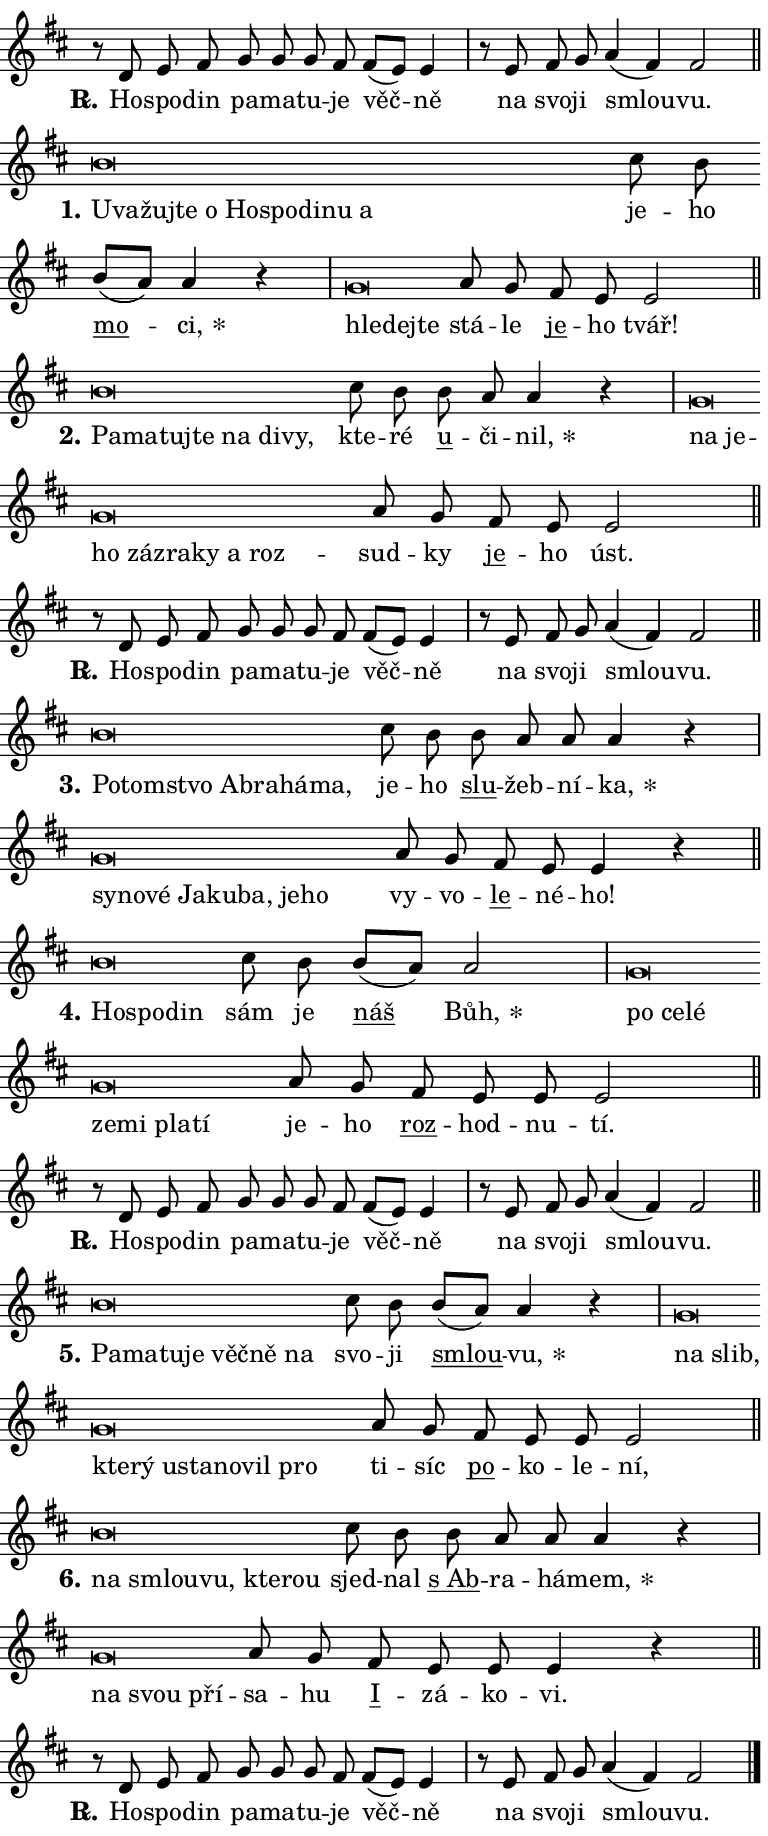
\version "2.24.0"
\header { tagline = "" }
\paper {
  indent = 0\cm
  top-margin = 0\cm
  right-margin = 0.13\cm % to fit lyric hyphens
  bottom-margin = 0\cm
  left-margin = 0\cm
  paper-width = 13\cm
  page-breaking = #ly:one-page-breaking
  system-system-spacing.basic-distance = #11
  score-system-spacing.basic-distance = #11
  ragged-last = ##f
}


%% Author: Thomas Morley
%% https://lists.gnu.org/archive/html/lilypond-user/2020-05/msg00002.html
#(define (line-position grob)
"Returns position of @var[grob} in current system:
   @code{'start}, if at first time-step
   @code{'end}, if at last time-step
   @code{'middle} otherwise
"
  (let* ((col (ly:item-get-column grob))
         (ln (ly:grob-object col 'left-neighbor))
         (rn (ly:grob-object col 'right-neighbor))
         (col-to-check-left (if (ly:grob? ln) ln col))
         (col-to-check-right (if (ly:grob? rn) rn col))
         (break-dir-left
           (and
             (ly:grob-property col-to-check-left 'non-musical #f)
             (ly:item-break-dir col-to-check-left)))
         (break-dir-right
           (and
             (ly:grob-property col-to-check-right 'non-musical #f)
             (ly:item-break-dir col-to-check-right))))
        (cond ((eqv? 1 break-dir-left) 'start)
              ((eqv? -1 break-dir-right) 'end)
              (else 'middle))))

#(define (tranparent-at-line-position vctor)
  (lambda (grob)
  "Relying on @code{line-position} select the relevant enry from @var{vctor}.
Used to determine transparency,"
    (case (line-position grob)
      ((end) (not (vector-ref vctor 0)))
      ((middle) (not (vector-ref vctor 1)))
      ((start) (not (vector-ref vctor 2))))))

noteHeadBreakVisibility =
#(define-music-function (break-visibility)(vector?)
"Makes @code{NoteHead}s transparent relying on @var{break-visibility}"
#{
  \override NoteHead.transparent =
    #(tranparent-at-line-position break-visibility)
#})

#(define delete-ledgers-for-transparent-note-heads
  (lambda (grob)
    "Reads whether a @code{NoteHead} is transparent.
If so this @code{NoteHead} is removed from @code{'note-heads} from
@var{grob}, which is supposed to be @code{LedgerLineSpanner}.
As a result ledgers are not printed for this @code{NoteHead}"
    (let* ((nhds-array (ly:grob-object grob 'note-heads))
           (nhds-list
             (if (ly:grob-array? nhds-array)
                 (ly:grob-array->list nhds-array)
                 '()))
           ;; Relies on the transparent-property being done before
           ;; Staff.LedgerLineSpanner.after-line-breaking is executed.
           ;; This is fragile ...
           (to-keep
             (remove
               (lambda (nhd)
                 (ly:grob-property nhd 'transparent #f))
               nhds-list)))
      ;; TODO find a better method to iterate over grob-arrays, similiar
      ;; to filter/remove etc for lists
      ;; For now rebuilt from scratch
      (set! (ly:grob-object grob 'note-heads)  '())
      (for-each
        (lambda (nhd)
          (ly:pointer-group-interface::add-grob grob 'note-heads nhd))
        to-keep))))

squashNotes = {
  \override NoteHead.X-extent = #'(-0.2 . 0.2)
  \override NoteHead.Y-extent = #'(-0.75 . 0)
  \override NoteHead.stencil =
    #(lambda (grob)
       (let ((pos (ly:grob-property grob 'staff-position)))
         (begin
           (if (< pos -7) (display "ERROR: Lower brevis then expected\n") (display ""))
           (if (<= pos -6) ly:text-interface::print ly:note-head::print))))
}
unSquashNotes = {
  \revert NoteHead.X-extent
  \revert NoteHead.Y-extent
  \revert NoteHead.stencil
}

hideNotes = \noteHeadBreakVisibility #begin-of-line-visible
unHideNotes = \noteHeadBreakVisibility #all-visible

% work-around for resetting accidentals
% https://lilypond.org/doc/v2.23/Documentation/notation/displaying-rhythms#unmetered-music
cadenzaMeasure = {
  \cadenzaOff
  \partial 1024 s1024
  \cadenzaOn
}

#(define-markup-command (accent layout props text) (markup?)
  "Underline accented syllable"
  (interpret-markup layout props
    #{\markup \override #'(offset . 4.3) \underline { #text }#}))

responsum = \markup \concat {
  "R" \hspace #-1.05 \path #0.1 #'((moveto 0 0.07) (lineto 0.9 0.8)) \hspace #0.05 "."
}

spaceSize = #0.6828661417322834 % exact space size for TeX Gyre Schola

\layout {
  \context {
    \Staff
    \remove "Time_signature_engraver"
    \override LedgerLineSpanner.after-line-breaking = #delete-ledgers-for-transparent-note-heads
  }
  \context {
    \Lyrics {
      \override LyricSpace.minimum-distance = \spaceSize
      \override LyricText.font-name = #"TeX Gyre Schola"
      \override LyricText.font-size = 1
      \override StanzaNumber.font-name = #"TeX Gyre Schola Bold"
      \override StanzaNumber.font-size = 1
    }
  }
  \context {
    \Score 
    \override NoteHead.text =
      #(lambda (grob) 
        (let ((pos (ly:grob-property grob 'staff-position)))
          #{\markup {
            \combine
              \halign #-0.55 \raise #(if (= pos -6) 0 0.5) \override #'(thickness . 2) \draw-line #'(3.2 . 0)
              \musicglyph "noteheads.sM1"
          }#}))
  }
}

% magnetic-lyrics.ily
%
%   written by
%     Jean Abou Samra <jean@abou-samra.fr>
%     Werner Lemberg <wl@gnu.org>
%
%   adapted by
%     Jiri Hon <jiri.hon@gmail.com>
%
% Version 2022-Apr-15

% https://www.mail-archive.com/lilypond-user@gnu.org/msg149350.html

#(define (Left_hyphen_pointer_engraver context)
   "Collect syllable-hyphen-syllable occurrences in lyrics and store
them in properties.  This engraver only looks to the left.  For
example, if the lyrics input is @code{foo -- bar}, it does the
following.

@itemize @bullet
@item
Set the @code{text} property of the @code{LyricHyphen} grob between
@q{foo} and @q{bar} to @code{foo}.

@item
Set the @code{left-hyphen} property of the @code{LyricText} grob with
text @q{foo} to the @code{LyricHyphen} grob between @q{foo} and
@q{bar}.
@end itemize

Use this auxiliary engraver in combination with the
@code{lyric-@/text::@/apply-@/magnetic-@/offset!} hook."
   (let ((hyphen #f)
         (text #f))
     (make-engraver
      (acknowledgers
       ((lyric-syllable-interface engraver grob source-engraver)
        (set! text grob)))
      (end-acknowledgers
       ((lyric-hyphen-interface engraver grob source-engraver)
        ;(when (not (grob::has-interface grob 'lyric-space-interface))
          (set! hyphen grob)));)
      ((stop-translation-timestep engraver)
       (when (and text hyphen)
         (ly:grob-set-object! text 'left-hyphen hyphen))
       (set! text #f)
       (set! hyphen #f)))))

#(define (lyric-text::apply-magnetic-offset! grob)
   "If the space between two syllables is less than the value in
property @code{LyricText@/.details@/.squash-threshold}, move the right
syllable to the left so that it gets concatenated with the left
syllable.

Use this function as a hook for
@code{LyricText@/.after-@/line-@/breaking} if the
@code{Left_@/hyphen_@/pointer_@/engraver} is active."
   (let ((hyphen (ly:grob-object grob 'left-hyphen #f)))
     (when hyphen
       (let ((left-text (ly:spanner-bound hyphen LEFT)))
         (when (grob::has-interface left-text 'lyric-syllable-interface)
           (let* ((common (ly:grob-common-refpoint grob left-text X))
                  (this-x-ext (ly:grob-extent grob common X))
                  (left-x-ext
                   (begin
                     ;; Trigger magnetism for left-text.
                     (ly:grob-property left-text 'after-line-breaking)
                     (ly:grob-extent left-text common X)))
                  ;; `delta` is the gap width between two syllables.
                  (delta (- (interval-start this-x-ext)
                            (interval-end left-x-ext)))
                  (details (ly:grob-property grob 'details))
                  (threshold (assoc-get 'squash-threshold details 0.2)))
             (when (< delta threshold)
               (let* (;; We have to manipulate the input text so that
                      ;; ligatures crossing syllable boundaries are not
                      ;; disabled.  For languages based on the Latin
                      ;; script this is essentially a beautification.
                      ;; However, for non-Western scripts it can be a
                      ;; necessity.
                      (lt (ly:grob-property left-text 'text))
                      (rt (ly:grob-property grob 'text))
                      (is-space (grob::has-interface hyphen 'lyric-space-interface))
                      (space (if is-space " " ""))
                      (extra-delta (if is-space spaceSize 0))
                      ;; Append new syllable.
                      (ltrt-space (if (and (string? lt) (string? rt))
                                (string-append lt space rt)
                                (make-concat-markup (list lt space rt))))
                      ;; Right-align `ltrt` to the right side.
                      (ltrt-space-markup (grob-interpret-markup
                               grob
                               (make-translate-markup
                                (cons (interval-length this-x-ext) 0)
                                (make-right-align-markup ltrt-space)))))
                 (begin
                   ;; Don't print `left-text`.
                   (ly:grob-set-property! left-text 'stencil #f)
                   ;; Set text and stencil (which holds all collected
                   ;; syllables so far) and shift it to the left.
                   (ly:grob-set-property! grob 'text ltrt-space)
                   (ly:grob-set-property! grob 'stencil ltrt-space-markup)
                   (ly:grob-translate-axis! grob (- (- delta extra-delta)) X))))))))))


#(define (lyric-hyphen::displace-bounds-first grob)
   ;; Make very sure this callback isn't triggered too early.
   (let ((left (ly:spanner-bound grob LEFT))
         (right (ly:spanner-bound grob RIGHT)))
     (ly:grob-property left 'after-line-breaking)
     (ly:grob-property right 'after-line-breaking)
     (ly:lyric-hyphen::print grob)))

squashThreshold = #0.4

\layout {
  \context {
    \Lyrics
    \consists #Left_hyphen_pointer_engraver
    \override LyricText.after-line-breaking =
      #lyric-text::apply-magnetic-offset!
    \override LyricHyphen.stencil = #lyric-hyphen::displace-bounds-first
    \override LyricText.details.squash-threshold = \squashThreshold
    \override LyricHyphen.minimum-distance = 0
    \override LyricHyphen.minimum-length = \squashThreshold
  }
}

squashText = \override LyricText.details.squash-threshold = 9999
unSquashText = \override LyricText.details.squash-threshold = \squashThreshold

leftText = \override LyricText.self-alignment-X = #LEFT
unLeftText = \revert LyricText.self-alignment-X

starOffset = #(lambda (grob) 
                (let ((x_offset (ly:self-alignment-interface::aligned-on-x-parent grob)))
                  (if (= x_offset 0) 0 (+ x_offset 1.2))))

star = #(define-music-function (syllable)(string?)
"Append star separator at the end of a syllable"
#{
  \once \override LyricText.X-offset = #starOffset
  \lyricmode { \markup {
    #syllable
    \override #'((font-name . "TeX Gyre Schola Bold")) \hspace #0.2 \lower #0.65 \larger "*"
  } }
#})

starAccent = #(define-music-function (syllable)(string?)
"Append star separator at the end of a syllable and make accent"
#{
  \once \override LyricText.X-offset = #starOffset
  \lyricmode { \markup {
    \accent #syllable
    \override #'((font-name . "TeX Gyre Schola Bold")) \hspace #0.2 \lower #0.65 \larger "*"
  } }
#})

breath = #(define-music-function (syllable)(string?)
"Append breathing indicator at the end of a syllable"
#{
  \lyricmode { \markup { #syllable "+" } }
#})

optionalBreath = #(define-music-function (syllable)(string?)
"Append optional breathing indicator at the end of a syllable"
#{
  \lyricmode { \markup { #syllable "(+)" } }
#})


\score {
    <<
        \new Voice = "melody" { \cadenzaOn \key d \major \relative { r8 d' e fis g g g fis \bar "" fis[( e)] e4 \cadenzaMeasure \bar "|" r8 e fis g \bar "" a4( fis) fis2 \cadenzaMeasure \bar "||" \break } }
        \new Lyrics \lyricsto "melody" { \lyricmode { \set stanza = \responsum
Ho -- spo -- din pa -- ma -- tu -- je věč -- ně na svo -- ji smlou -- vu. } }
    >>
    \layout {}
}

\score {
    <<
        \new Voice = "melody" { \cadenzaOn \key d \major \relative { \squashNotes b'\breve*1/16 \hideNotes \breve*1/16 \bar "" \breve*1/16 \bar "" \breve*1/16 \bar "" \breve*1/16 \bar "" \breve*1/16 \bar "" \breve*1/16 \bar "" \breve*1/16 \bar "" \breve*1/16 \breve*1/16 \bar "" \unHideNotes \unSquashNotes cis8 b \bar "" b[( a)] a4 r \cadenzaMeasure \bar "|" \squashNotes g\breve*1/16 \hideNotes \breve*1/16 \breve*1/16 \bar "" \unHideNotes \unSquashNotes a8 g \bar "" fis e e2 \cadenzaMeasure \bar "||" \break } }
        \new Lyrics \lyricsto "melody" { \lyricmode { \set stanza = "1."
\leftText U -- \squashText va -- žuj -- te o Ho -- spo -- di -- nu a \unLeftText \unSquashText je -- ho \markup \accent mo -- \star ci, \leftText hle -- \squashText dej -- te \unLeftText \unSquashText stá -- le \markup \accent je -- ho tvář! } }
    >>
    \layout {}
}

\score {
    <<
        \new Voice = "melody" { \cadenzaOn \key d \major \relative { \squashNotes b'\breve*1/16 \hideNotes \breve*1/16 \bar "" \breve*1/16 \bar "" \breve*1/16 \bar "" \breve*1/16 \bar "" \breve*1/16 \breve*1/16 \bar "" \unHideNotes \unSquashNotes cis8 b \bar "" b a a4 r \cadenzaMeasure \bar "|" \squashNotes g\breve*1/16 \hideNotes \breve*1/16 \bar "" \breve*1/16 \bar "" \breve*1/16 \bar "" \breve*1/16 \bar "" \breve*1/16 \bar "" \breve*1/16 \breve*1/16 \bar "" \unHideNotes \unSquashNotes a8 g \bar "" fis e e2 \cadenzaMeasure \bar "||" \break } }
        \new Lyrics \lyricsto "melody" { \lyricmode { \set stanza = "2."
\leftText Pa -- \squashText ma -- tuj -- te na di -- vy, \unLeftText \unSquashText kte -- ré \markup \accent u -- či -- \star nil, \leftText na \squashText je -- ho zá -- zra -- ky a roz -- \unLeftText \unSquashText sud -- ky \markup \accent je -- ho úst. } }
    >>
    \layout {}
}

\score {
    <<
        \new Voice = "melody" { \cadenzaOn \key d \major \relative { r8 d' e fis g g g fis \bar "" fis[( e)] e4 \cadenzaMeasure \bar "|" r8 e fis g \bar "" a4( fis) fis2 \cadenzaMeasure \bar "||" \break } }
        \new Lyrics \lyricsto "melody" { \lyricmode { \set stanza = \responsum
Ho -- spo -- din pa -- ma -- tu -- je věč -- ně na svo -- ji smlou -- vu. } }
    >>
    \layout {}
}

\score {
    <<
        \new Voice = "melody" { \cadenzaOn \key d \major \relative { \squashNotes b'\breve*1/16 \hideNotes \breve*1/16 \bar "" \breve*1/16 \bar "" \breve*1/16 \bar "" \breve*1/16 \bar "" \breve*1/16 \breve*1/16 \bar "" \unHideNotes \unSquashNotes cis8 b \bar "" b a a a4 r \cadenzaMeasure \bar "|" \squashNotes g\breve*1/16 \hideNotes \breve*1/16 \bar "" \breve*1/16 \bar "" \breve*1/16 \bar "" \breve*1/16 \bar "" \breve*1/16 \bar "" \breve*1/16 \breve*1/16 \bar "" \unHideNotes \unSquashNotes a8 g \bar "" fis e e4 r \cadenzaMeasure \bar "||" \break } }
        \new Lyrics \lyricsto "melody" { \lyricmode { \set stanza = "3."
\leftText Po -- \squashText tom -- stvo Ab -- ra -- há -- ma, \unLeftText \unSquashText je -- ho \markup \accent slu -- žeb -- ní -- \star ka, \leftText sy -- \squashText no -- vé Ja -- ku -- ba, je -- ho \unLeftText \unSquashText vy -- vo -- \markup \accent le -- né -- ho! } }
    >>
    \layout {}
}

\score {
    <<
        \new Voice = "melody" { \cadenzaOn \key d \major \relative { \squashNotes b'\breve*1/16 \hideNotes \breve*1/16 \breve*1/16 \bar "" \unHideNotes \unSquashNotes cis8 b \bar "" b[( a)] a2 \cadenzaMeasure \bar "|" \squashNotes g\breve*1/16 \hideNotes \breve*1/16 \bar "" \breve*1/16 \bar "" \breve*1/16 \bar "" \breve*1/16 \bar "" \breve*1/16 \breve*1/16 \bar "" \unHideNotes \unSquashNotes a8 g \bar "" fis e e e2 \cadenzaMeasure \bar "||" \break } }
        \new Lyrics \lyricsto "melody" { \lyricmode { \set stanza = "4."
\leftText Ho -- \squashText spo -- din \unLeftText \unSquashText sám je \markup \accent náš \star Bůh, \leftText po \squashText ce -- lé ze -- mi pla -- tí \unLeftText \unSquashText je -- ho \markup \accent roz -- hod -- nu -- tí. } }
    >>
    \layout {}
}

\score {
    <<
        \new Voice = "melody" { \cadenzaOn \key d \major \relative { r8 d' e fis g g g fis \bar "" fis[( e)] e4 \cadenzaMeasure \bar "|" r8 e fis g \bar "" a4( fis) fis2 \cadenzaMeasure \bar "||" \break } }
        \new Lyrics \lyricsto "melody" { \lyricmode { \set stanza = \responsum
Ho -- spo -- din pa -- ma -- tu -- je věč -- ně na svo -- ji smlou -- vu. } }
    >>
    \layout {}
}

\score {
    <<
        \new Voice = "melody" { \cadenzaOn \key d \major \relative { \squashNotes b'\breve*1/16 \hideNotes \breve*1/16 \bar "" \breve*1/16 \bar "" \breve*1/16 \bar "" \breve*1/16 \bar "" \breve*1/16 \breve*1/16 \bar "" \unHideNotes \unSquashNotes cis8 b \bar "" b[( a)] a4 r \cadenzaMeasure \bar "|" \squashNotes g\breve*1/16 \hideNotes \breve*1/16 \bar "" \breve*1/16 \bar "" \breve*1/16 \bar "" \breve*1/16 \bar "" \breve*1/16 \bar "" \breve*1/16 \bar "" \breve*1/16 \breve*1/16 \bar "" \unHideNotes \unSquashNotes a8 g \bar "" fis e e e2 \cadenzaMeasure \bar "||" \break } }
        \new Lyrics \lyricsto "melody" { \lyricmode { \set stanza = "5."
\leftText Pa -- \squashText ma -- tu -- je věč -- ně na \unLeftText \unSquashText svo -- ji \markup \accent smlou -- \star vu, \leftText na \squashText slib, kte -- rý u -- sta -- no -- vil pro \unLeftText \unSquashText ti -- síc \markup \accent po -- ko -- le -- ní, } }
    >>
    \layout {}
}

\score {
    <<
        \new Voice = "melody" { \cadenzaOn \key d \major \relative { \squashNotes b'\breve*1/16 \hideNotes \breve*1/16 \bar "" \breve*1/16 \bar "" \breve*1/16 \breve*1/16 \bar "" \unHideNotes \unSquashNotes cis8 b \bar "" b a a a4 r \cadenzaMeasure \bar "|" \squashNotes g\breve*1/16 \hideNotes \breve*1/16 \breve*1/16 \bar "" \unHideNotes \unSquashNotes a8 g \bar "" fis e e e4 r \cadenzaMeasure \bar "||" \break } }
        \new Lyrics \lyricsto "melody" { \lyricmode { \set stanza = "6."
\leftText na \squashText smlou -- vu, kte -- rou \unLeftText \unSquashText sjed -- nal \markup \accent "s Ab" -- ra -- há -- \star mem, \leftText na \squashText svou pří -- \unLeftText \unSquashText sa -- hu \markup \accent I -- zá -- ko -- vi. } }
    >>
    \layout {}
}

\score {
    <<
        \new Voice = "melody" { \cadenzaOn \key d \major \relative { r8 d' e fis g g g fis \bar "" fis[( e)] e4 \cadenzaMeasure \bar "|" r8 e fis g \bar "" a4( fis) fis2 \cadenzaMeasure \bar "||" \break } \bar "|." }
        \new Lyrics \lyricsto "melody" { \lyricmode { \set stanza = \responsum
Ho -- spo -- din pa -- ma -- tu -- je věč -- ně na svo -- ji smlou -- vu. } }
    >>
    \layout {}
}
